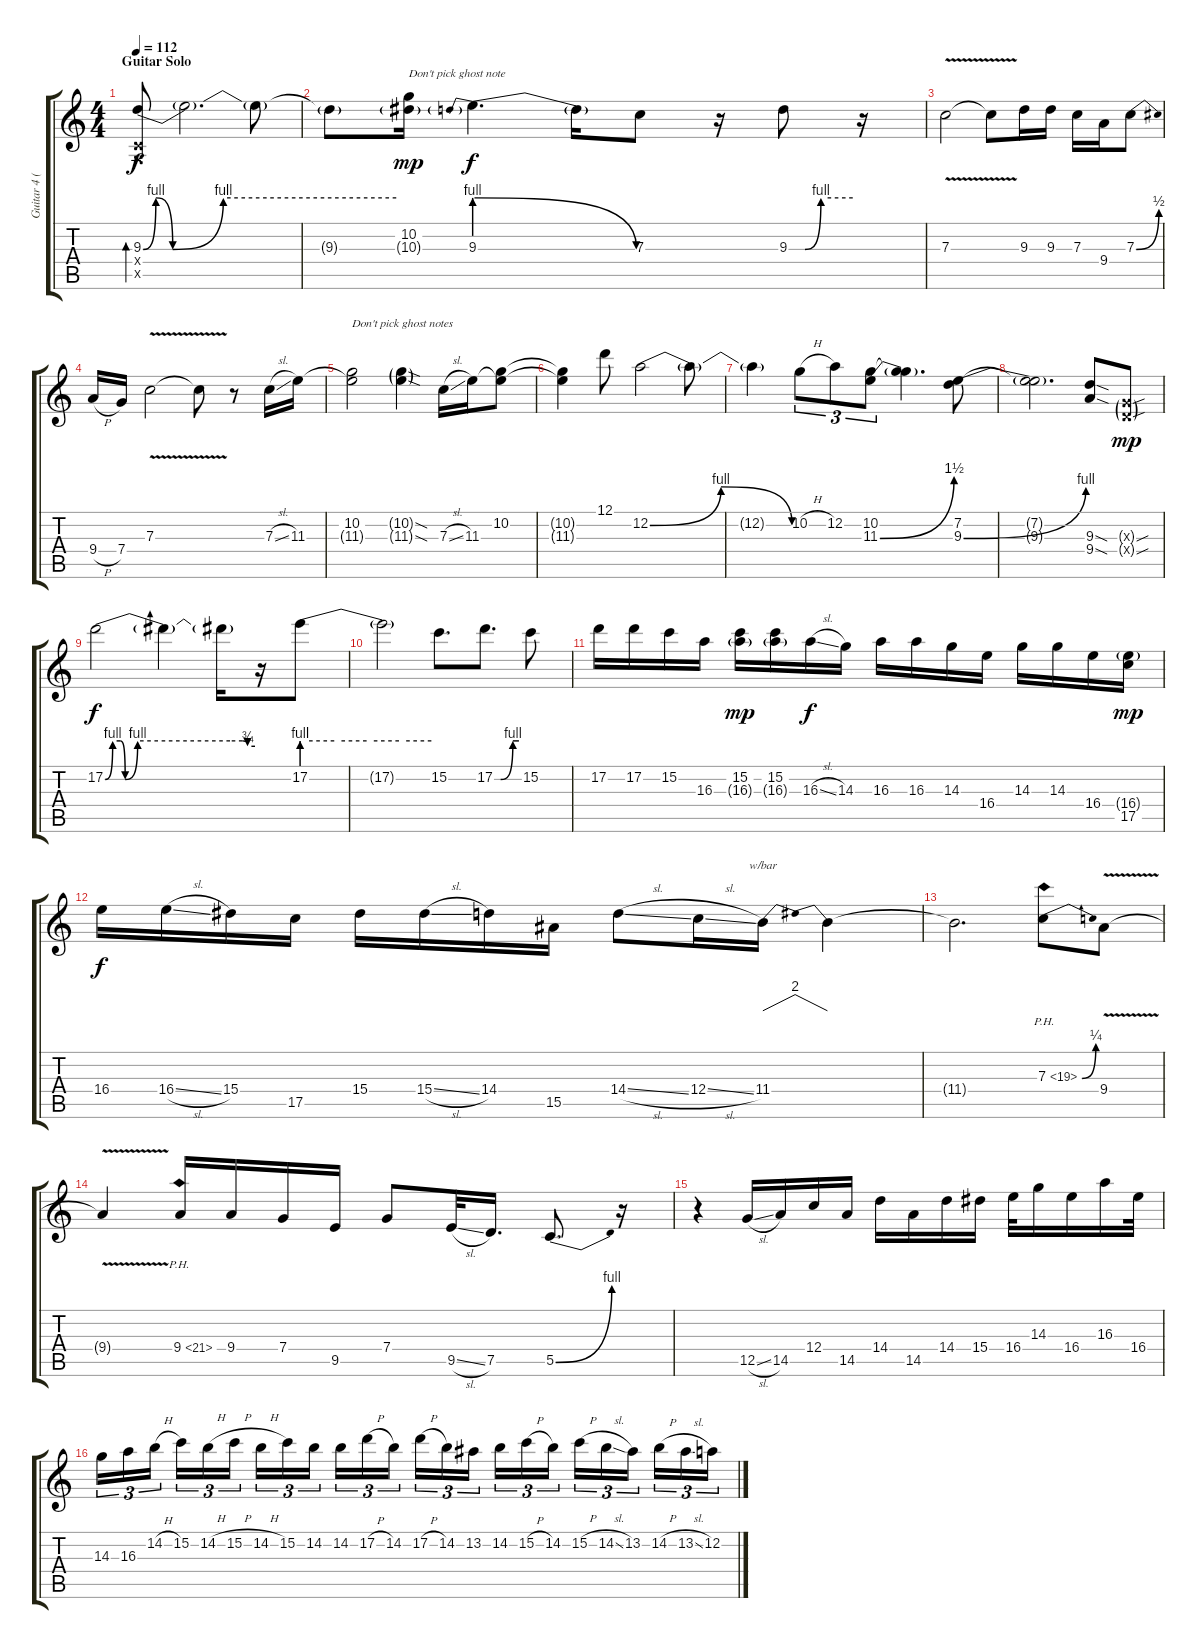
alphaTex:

\track ("Guitar 4 (Lead Guitar)" "Guitar 4 (") {instrument overdrivenguitar}
\staff {score tabs}
\tuning (D4 A3 F3 C3 G2 D2) {hide}
\ts (4 4)
\section ("" "Guitar Solo")
\tempo 112
\clef g2
\ks c
(9.3{be (custom 0 0 3 4 7 0 19 4 60 4)} 0.4{x} 0.5{x}).8{bd 240 dy f volume 16} 9.3{t}.2{d} 9.3{t}.8 |
9.3{t}.8 (10.2 10.3{g}).16{txt "Don't pick ghost note" dy mp} 9.3{be (prebendrelease 0 4 60 0)}.4{d dy f} 9.3{t}.16 7.3.8 r.16 9.3{be (custom 0 0 15 0 30 4 60 4)}.8 r.16 |
7.3{v}.2 7.3{t}.8 9.3.16 9.3.16 7.3.16 9.4.16 7.3{be (bend 0 0 60 2)}.8 |
9.4{h}.16 7.4.16 7.3{v}.2 7.3{t}.8 r.8 7.3{sl}.16 11.3.16 |
(10.2 11.3{t}).2{txt "Don't pick ghost notes"} (10.2{sod g} 11.3{sod g}).4 7.3{sl}.16 11.3.16 (10.2 11.3{t}).8 |
(10.2{t} 11.3{t}).4 12.1.8 12.2{be (bendrelease 0 0 10 4 30 4 60 0)}.2 12.2{t}.8 |
12.2{t}.4 10.2{h}.8{tu (3 2)} 12.2.8{tu (3 2)} (10.2 11.3{be (bend 0 0 60 6)}).8{tu (3 2)} (10.2{t} 11.3{t}).4{d} (7.2 9.3{be (bend 0 0 60 4)}).8 |
(7.2{t} 9.3{t}).2{d} (9.3{sod} 9.4{sod}).8 (2.3{sou g x} 2.4{sou g x}).8{dy mp} |
17.2{be (custom 0 0 3 4 6 4 8 0 13 4 50 4 55 4 57 3 60 3)}.2{dy f} 17.2{t}.4 17.2{t}.16 r.16 17.2{be (custom 0 4 15 4 30 4 45 4 60 4)}.8 |
17.2{t}.2 15.2.8{d} 17.2{be (custom 0 0 15 0 45 4 60 4)}.8{d} 15.2.8 |
17.2.16 17.2.16 15.2.16 16.3.16 (15.2 16.3{g}).16{dy mp} (15.2 16.3{g}).16 16.3{sl}.16{dy f} 14.3.16 16.3.16 16.3.16 14.3.16 16.4.16 14.3.16 14.3.16 16.4.16 (16.4{g} 17.5).16{dy mp} |
16.4.16{dy f} 16.4{sl}.16 15.4.16 17.5.16 15.4.16 15.4{sl}.16 14.4.16 15.5.16 14.4{sl}.8 12.4{sl}.16 11.4.16{tbe (dip default 0 0 25 8 37 8 60 0)} 11.4{t}.4 |
11.4{t}.2{d} 7.3{be (bend 0 0 60 1) ph 12}.8 9.4{v}.8 |
9.4{t}.4 9.4{ph 12}.16 9.4.16 7.4.16 9.5.16 7.4.8 9.5{sl}.32 7.5.16{d} 5.5{be (bend 0 0 60 4)}.8{d} r.16 |
r.4 12.5{sl}.16 14.5.16 12.4.16 14.5.16 14.4.16 14.5.16 14.4.16 15.4.16 16.4.32 14.3.16 16.4.16 16.3.16 16.4.32 |
14.3.16{tu (3 2)} 16.3.16{tu (3 2)} 14.2{h}.16{tu (3 2) beam splitsecondary} 15.2.16{tu (3 2)} 14.2{h}.16{tu (3 2)} 15.2{h}.16{tu (3 2)} 14.2{h}.16{tu (3 2)} 15.2.16{tu (3 2)} 14.2.16{tu (3 2) beam splitsecondary} 14.2.16{tu (3 2)} 17.2{h}.16{tu (3 2)} 14.2.16{tu (3 2)} 17.2{h}.16{tu (3 2)} 14.2.16{tu (3 2)} 13.2.16{tu (3 2) beam splitsecondary} 14.2.16{tu (3 2)} 15.2{h}.16{tu (3 2)} 14.2.16{tu (3 2)} 15.2{h}.16{tu (3 2)} 14.2{sl}.16{tu (3 2)} 13.2.16{tu (3 2) beam splitsecondary} 14.2{h}.16{tu (3 2)} 13.2{sl}.16{tu (3 2)} 12.2.16{tu (3 2)}
